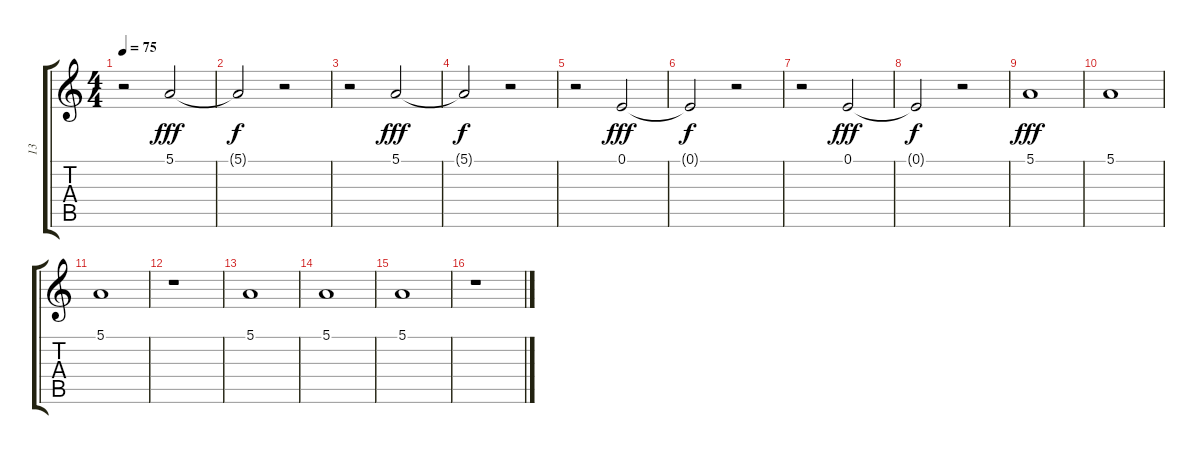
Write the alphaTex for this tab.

\track ("13" "13") {instrument tubularbells}
\staff {score tabs}
\tuning (E4 B3 G3 D3 A2 E2) {hide}
\ts (4 4)
\tempo 75
\clef g2
\ks c
r.2{dy fff instrument tubularbells} 5.1.2 |
5.1{t}.2{dy f} r.2 |
r.2 5.1.2{dy fff} |
5.1{t}.2{dy f} r.2 |
r.2 0.1.2{dy fff} |
0.1{t}.2{dy f} r.2 |
r.2 0.1.2{dy fff} |
0.1{t}.2{dy f} r.2 |
5.1.1{dy fff} |
5.1.1 |
5.1.1 |
r.1 |
5.1.1 |
5.1.1 |
5.1.1 |
r.1
